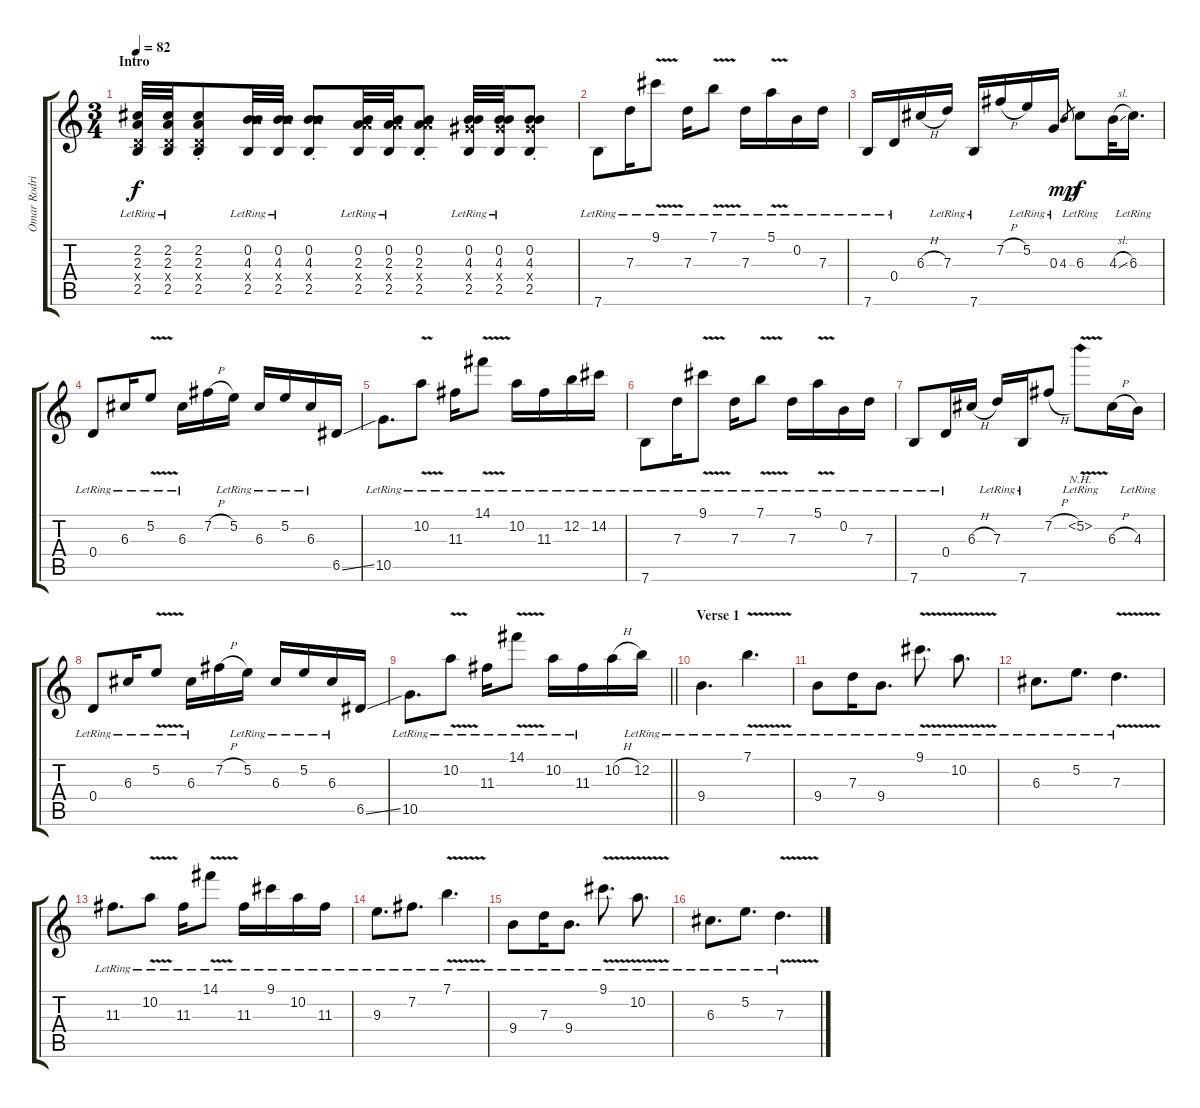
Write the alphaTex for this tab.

\track ("Omar Rodriguez-Lopez - Lead" "Omar Rodri") {instrument distortionguitar}
\staff {score tabs}
\tuning (E4 B3 G3 D3 A2 E2) {hide}
\ts (3 4)
\section ("" "Intro")
\tempo 82
\clef g2
\ks c
(2.2 2.3{lr} 0.4{x} 2.5).32{dy f instrument distortionguitar} (2.2 2.3{lr} 0.4{x} 2.5).32 (2.2{st} 2.3{st} 0.4{x} 2.5{st}).8 (0.2{lr} 4.3{lr} 9.4{x} 2.5{lr}).32 (0.2{lr} 4.3{lr} 9.4{x} 2.5{lr}).32 (0.2{st} 4.3{st} 9.4{x} 2.5{st}).8 (0.2{lr} 2.3{lr} 7.4{x} 2.5{lr}).32 (0.2{lr} 2.3{lr} 7.4{x} 2.5{lr}).32 (0.2{st} 2.3{st} 7.4{x} 2.5{st}).8 (0.2{lr} 4.3{lr} 6.4{x} 2.5{lr}).32 (0.2{lr} 4.3{lr} 6.4{x} 2.5{lr}).32 (0.2{st} 4.3{st} 6.4{x} 2.5{st}).8 |
7.6{lr}.8 7.3{lr}.16 9.1{v lr}.8 7.3{lr}.16 7.1{v lr}.8 7.3{lr}.16 5.1{v lr}.16 0.2{lr}.16 7.3{lr}.16 |
7.6{lr}.16 0.4{lr}.16 6.3{h}.16 7.3{lr}.16 7.6{lr}.16 7.2{h}.16 5.2{lr}.16 0.3{lr}.16 4.3.8{gr dy mp} 6.3{lr}.8{dy f} 4.3{sl}.32 6.3{lr}.16{d} |
0.4{lr}.8 6.3{lr}.16 5.2{v lr}.8 6.3{lr}.16 7.2{h}.16 5.2{lr}.16 6.3{lr}.16 5.2{lr}.16 6.3{lr}.16 6.5{ss}.16 |
10.5{lr}.8{d} 10.2{v lr}.8 11.3{lr}.16 14.1{v lr}.8 10.2{lr}.16 11.3{lr}.16 12.2{lr}.16 14.2{lr}.16 |
7.6{lr}.8 7.3{lr}.16 9.1{v lr}.8 7.3{lr}.16 7.1{v lr}.8 7.3{lr}.16 5.1{v lr}.16 0.2{lr}.16 7.3{lr}.16 |
7.6{lr}.8 0.4{lr}.16 6.3{h}.16 7.3{lr}.16 7.6{lr}.16 7.2{h}.8 5.2{nh v lr}.8 6.3{h}.16 4.3{lr}.16 |
0.4{lr}.8 6.3{lr}.16 5.2{v lr}.8 6.3{lr}.16 7.2{h}.16 5.2{lr}.16 6.3{lr}.16 5.2{lr}.16 6.3{lr}.16 6.5{ss}.16 |
\barLineRight lightlight
10.5{lr}.8{d} 10.2{v lr}.8 11.3{lr}.16 14.1{v lr}.8 10.2{lr}.16 11.3{lr}.16 10.2{h}.16 12.2{lr}.16 |
\section ("" "Verse 1")
9.4{lr}.4{d} 7.1{v lr}.4{d} |
9.4{lr}.8 7.3{lr}.16 9.4{lr}.8{d} 9.1{v lr}.8{d} 10.2{v lr}.8{d} |
6.3{lr}.8{d} 5.2{lr}.8{d} 7.3{v lr}.4{d} |
11.3{lr}.8{d} 10.2{v lr}.8 11.3{lr}.16 14.1{v lr}.8 11.3{lr}.16 9.1{lr}.16 10.2{lr}.16 11.3{lr}.16 |
9.3{lr}.8{d} 7.2{lr}.8{d} 7.1{v lr}.4{d} |
9.4{lr}.8 7.3{lr}.16 9.4{lr}.8{d} 9.1{v lr}.8{d} 10.2{v lr}.8{d} |
6.3{lr}.8{d} 5.2{lr}.8{d} 7.3{v lr}.4{d}
